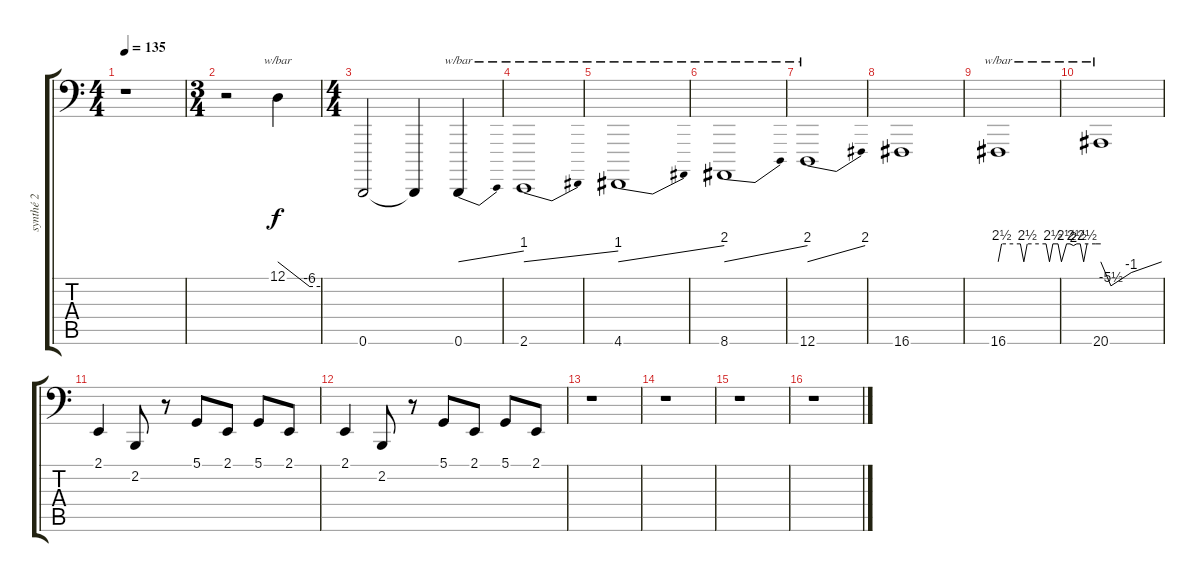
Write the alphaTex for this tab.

\track ("synthé 2" "synthé 2") {instrument lead2sawtooth}
\staff {score tabs}
\tuning (D2 A1 F1 C1 G0 D0) {hide}
\ts (4 4)
\tempo 135
\clef f4
\ks c
r.1{dy f instrument lead2sawtooth} |
\ts (3 4)
r.2 12.1.4{tbe (custom default 0 0 45 -24 60 -24)} |
\ts (4 4)
0.6.2 0.6{t}.4 0.6.4{tbe (dive default 0 0 60 4)} |
2.6.1{tbe (dive default 0 0 60 4)} |
4.6.1{tbe (dive default 0 0 60 8)} |
8.6.1{tbe (dive default 0 0 60 8)} |
12.6.1{tbe (dive default 0 0 60 8)} |
16.6.1 |
16.6.1{tbe (custom default 0 0 2 10 13 10 15 0 17 10 28 10 30 0 32 10 35 10 37 0 40 10 42 10 44 8 46 10 48 10 50 0 52 10 57 10 60 10)} |
20.6.1{tbe (custom default 0 0 10 -22 30 -4 60 0)} |
2.1.4 2.2.8 r.8 5.1.8 2.1.8 5.1.8 2.1.8 |
2.1.4 2.2.8 r.8 5.1.8 2.1.8 5.1.8 2.1.8 |
r.1 |
r.1 |
r.1 |
r.1
